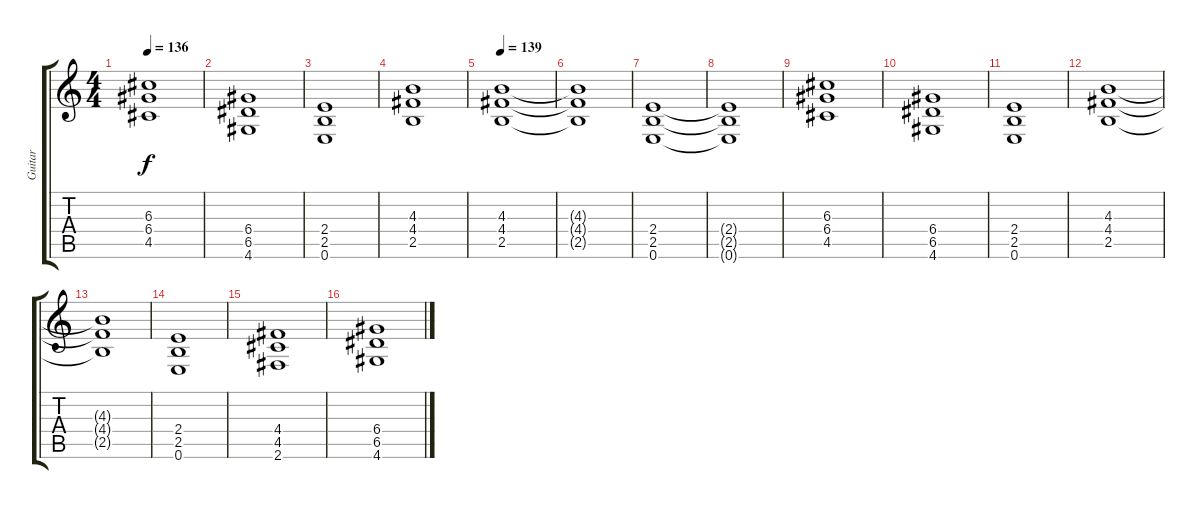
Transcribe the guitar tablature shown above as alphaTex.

\track ("Guitar" "Guitar") {instrument overdrivenguitar}
\staff {score tabs}
\tuning (E4 B3 G3 D3 A2 E2) {hide}
\ts (4 4)
\tempo 136
\clef g2
\ks c
(6.3 6.4 4.5).1{dy f} |
(6.4 6.5 4.6).1 |
(2.4 2.5 0.6).1 |
(4.3 4.4 2.5).1 |
\tempo 139
(4.3 4.4 2.5).1 |
(4.3{t} 4.4{t} 2.5{t}).1 |
(2.4 2.5 0.6).1 |
(2.4{t} 2.5{t} 0.6{t}).1 |
(6.3 6.4 4.5).1 |
(6.4 6.5 4.6).1 |
(2.4 2.5 0.6).1 |
(4.3 4.4 2.5).1 |
(4.3{t} 4.4{t} 2.5{t}).1 |
(2.4 2.5 0.6).1 |
(4.4 4.5 2.6).1 |
(6.4 6.5 4.6).1
